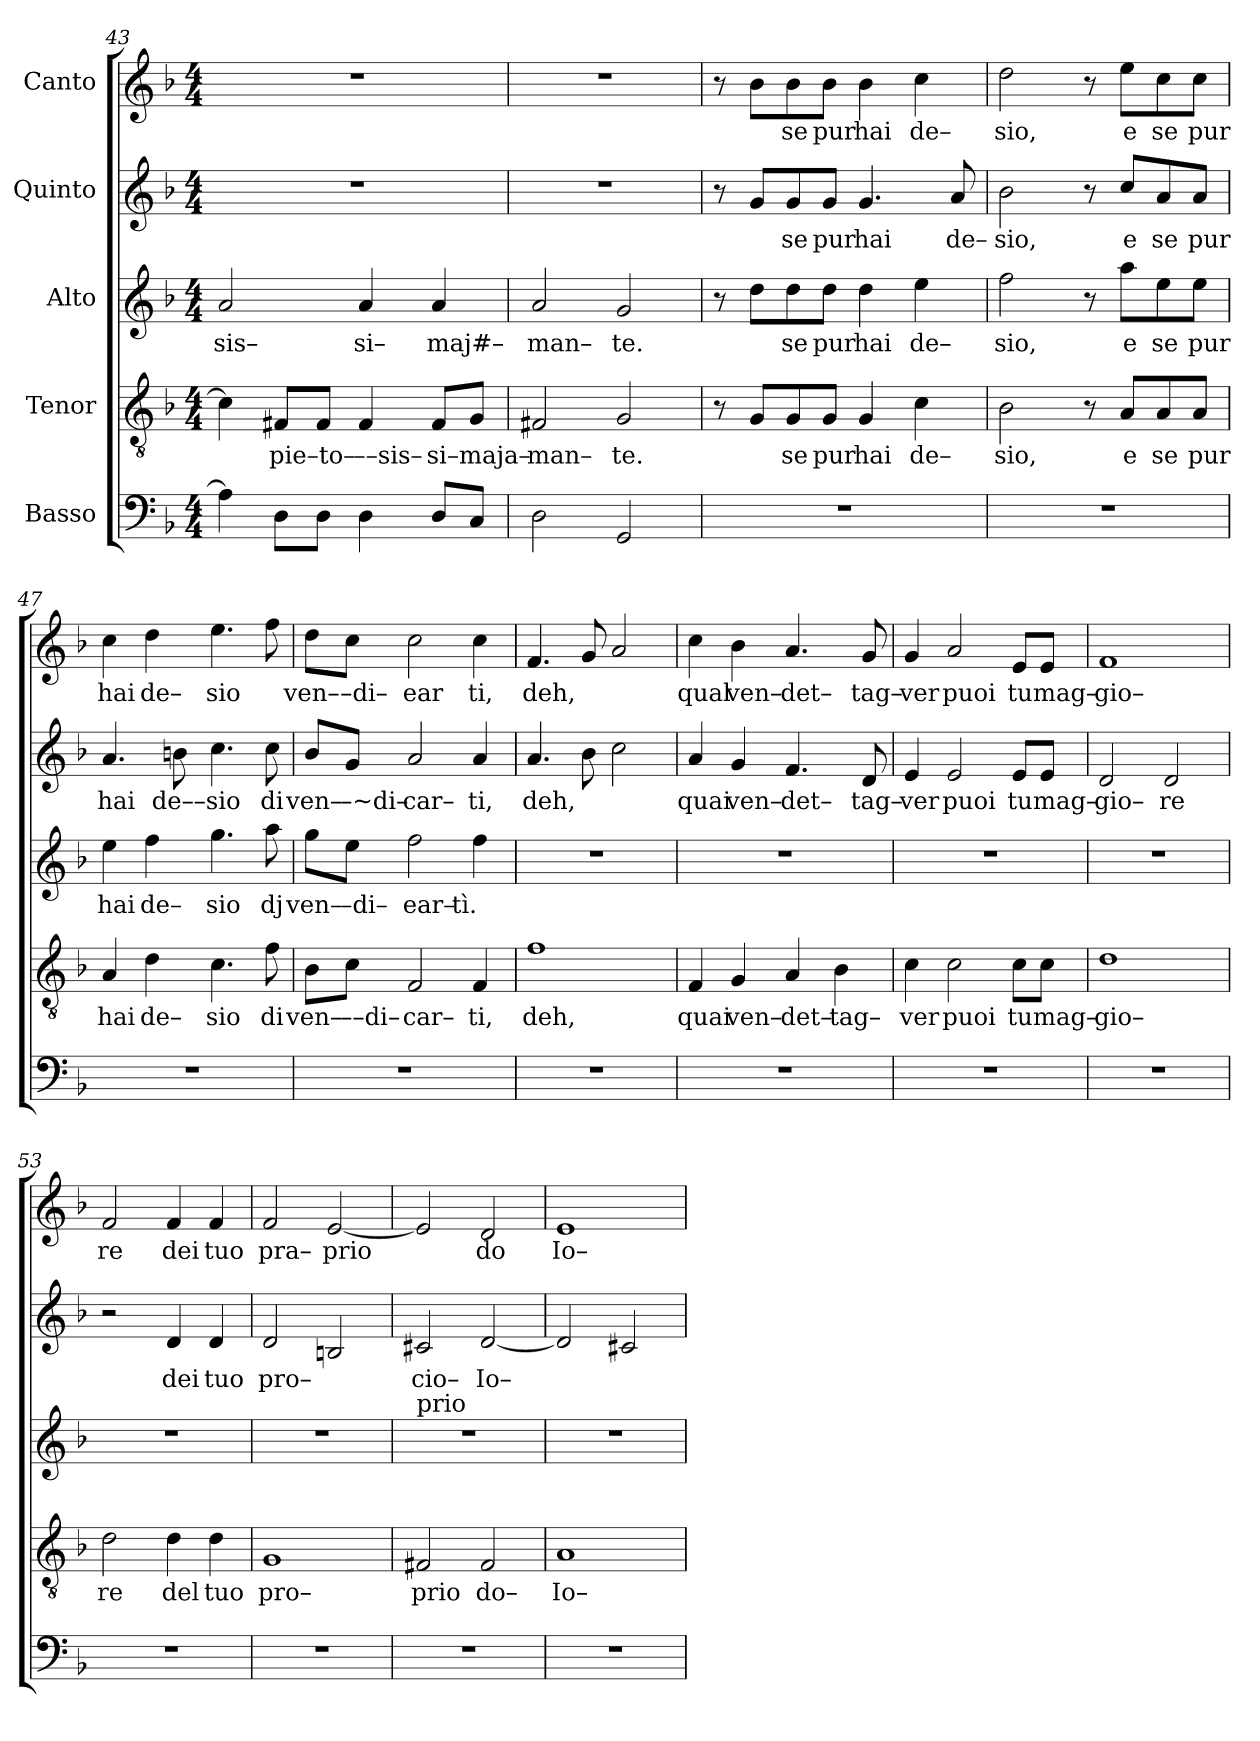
**kern	**kern	**text	**kern	**text	**kern	**text	**kern	**text
*part5	*part4	*part4	*part3	*part3	*part2	*part2	*part1	*part1
*staff5	*staff4	*staff4	*staff3	*staff3	*staff2	*staff2	*staff1	*staff1
*I"Basso	*I"Tenor	*	*I"Alto	*	*I"Quinto	*	*I"Canto	*
*clefF4	*clefGv2	*	*clefG2	*	*clefG2	*	*clefG2	*
*k[b-]	*k[b-]	*	*k[b-]	*	*k[b-]	*	*k[b-]	*
*F:	*F:	*	*F:	*	*F:	*	*F:	*
*M4/4	*M4/4	*	*M4/4	*	*M4/4	*	*M4/4	*
=43	=43	=43	=43	=43	=43	=43	=43	=43
!	!	!	!	!LO:LY:b	!	!	!	!
4A\]	4c#\]	.	2a/	sis–	1r	.	1r	.
!	!	!LO:LY:b	!	!	!	!	!	!
8D\L	8F#X/L	pie–to–	.	.	.	.	.	.
8D\J	8F#/J	.	.	.	.	.	.	.
!	!	!LO:LY:b	!	!LO:LY:b	!	!	!	!
4D\	4F#/	––sis–	4a/	si–	.	.	.	.
!	!	!LO:LY:b	!	!LO:LY:b	!	!	!	!
8D/L	8F#/L	si–maja–	4a/	maj#–	.	.	.	.
8C/J	8G/J	.	.	.	.	.	.	.
=44	=44	=44	=44	=44	=44	=44	=44	=44
!	!	!LO:LY:b	!	!LO:LY:b	!	!	!	!
2D\	2F#X/	man–	2a/	man–	1r	.	1r	.
!	!	!LO:LY:b	!	!LO:LY:b	!	!	!	!
2GG/	2G/	te.	2g/	te.	.	.	.	.
=45	=45	=45	=45	=45	=45	=45	=45	=45
1r	8r	.	8r	.	8r	.	8r	.
.	8G/L	.	8dd\L	.	8g/L	.	8b-\L	.
!	!	!LO:LY:b	!	!LO:LY:b	!	!LO:LY:b	!	!LO:LY:b
.	8G/	se	8dd\	se	8g/	se	8b-\	se
!	!	!LO:LY:b	!	!LO:LY:b	!	!LO:LY:b	!	!LO:LY:b
.	8G/J	pur	8dd\J	pur	8g/J	pur	8b-\J	pur
!	!	!LO:LY:b	!	!LO:LY:b	!	!LO:LY:b	!	!LO:LY:b
.	4G/	hai	4dd\	hai	4.g/	hai	4b-\	hai
!	!	!LO:LY:b	!	!LO:LY:b	!	!	!	!LO:LY:b
.	4c\	de–	4ee\	de–	.	.	4cc\	de–
!	!	!	!	!	!	!LO:LY:b	!	!
.	.	.	.	.	8a/	de–	.	.
=46	=46	=46	=46	=46	=46	=46	=46	=46
!	!	!LO:LY:b	!	!LO:LY:b	!	!LO:LY:b	!	!LO:LY:b
1r	2B-\	sio,	2ff\	sio,	2b-\	sio,	2dd\	sio,
.	8r	.	8r	.	8r	.	8r	.
!	!	!LO:LY:b	!	!LO:LY:b	!	!LO:LY:b	!	!LO:LY:b
.	8A/L	e	8aa\L	e	8cc/L	e	8ee\L	e
!	!	!LO:LY:b	!	!LO:LY:b	!	!LO:LY:b	!	!LO:LY:b
.	8A/	se	8ee\	se	8a/	se	8cc\	se
!	!	!LO:LY:b	!	!LO:LY:b	!	!LO:LY:b	!	!LO:LY:b
.	8A/J	pur	8ee\J	pur	8a/J	pur	8cc\J	pur
=47	=47	=47	=47	=47	=47	=47	=47	=47
!	!	!LO:LY:b	!	!LO:LY:b	!	!LO:LY:b	!	!LO:LY:b
1r	4A/	hai	4ee\	hai	4.a/	hai	4cc\	hai
!	!	!LO:LY:b	!	!LO:LY:b	!	!	!	!LO:LY:b
.	4d\	de–	4ff\	de–	.	.	4dd\	de–
!	!	!	!	!	!	!LO:LY:b	!	!
.	.	.	.	.	8bn\	de––	.	.
!	!	!LO:LY:b	!	!LO:LY:b	!	!LO:LY:b	!	!LO:LY:b
.	4.c\	sio	4.gg\	sio	4.cc\	sio	4.ee\	sio
!	!	!LO:LY:b	!	!LO:LY:b	!	!LO:LY:b	!	!
.	8f\	di	8aa\	dj	8cc\	di	8ff\	.
=48	=48	=48	=48	=48	=48	=48	=48	=48
!	!	!LO:LY:b	!	!LO:LY:b	!	!LO:LY:b	!	!LO:LY:b
1r	8B-\L	ven–	8gg\L	ven–	8b-/L	ven–	8dd\L	ven–
!	!	!LO:LY:b	!	!LO:LY:b	!	!LO:LY:b	!	!LO:LY:b
.	8c\J	––di–	8ee\J	–di–	8g/J	–~di–	8cc\J	–di–
!	!	!LO:LY:b	!	!LO:LY:b	!	!LO:LY:b	!	!LO:LY:b
.	2F/	car–	2ff\	ear–	2a/	car–	2cc\	ear
!	!	!LO:LY:b	!	!LO:LY:b	!	!LO:LY:b	!	!LO:LY:b
.	4F/	ti,	4ff\	tì.	4a/	ti,	4cc\	ti,
=49	=49	=49	=49	=49	=49	=49	=49	=49
!	!	!LO:LY:b	!	!	!	!LO:LY:b	!	!LO:LY:b
1r	1f	deh,	1r	.	4.a/	deh,	4.f/	deh,
.	.	.	.	.	8b-\	.	8g/	.
.	.	.	.	.	2cc\	.	2a/	.
=50	=50	=50	=50	=50	=50	=50	=50	=50
!	!	!LO:LY:b	!	!	!	!LO:LY:b	!	!LO:LY:b
1r	4F/	quai	1r	.	4a/	quai	4cc\	qual
!	!	!LO:LY:b	!	!	!	!LO:LY:b	!	!LO:LY:b
.	4G/	ven–	.	.	4g/	ven–	4b-\	ven–
!	!	!LO:LY:b	!	!	!	!LO:LY:b	!	!LO:LY:b
.	4A/	det–	.	.	4.f/	det–	4.a/	det–
!	!	!LO:LY:b	!	!	!	!	!	!
.	4B-\	tag–	.	.	.	.	.	.
!	!	!	!	!	!	!LO:LY:b	!	!LO:LY:b
.	.	.	.	.	8d/	tag–	8g/	tag–
=51	=51	=51	=51	=51	=51	=51	=51	=51
!	!	!LO:LY:b	!	!	!	!LO:LY:b	!	!LO:LY:b
1r	4c\	ver	1r	.	4e/	ver	4g/	ver
!	!	!LO:LY:b	!	!	!	!LO:LY:b	!	!LO:LY:b
.	2c\	puoi	.	.	2e/	puoi	2a/	puoi
!	!	!LO:LY:b	!	!	!	!LO:LY:b	!	!LO:LY:b
.	8c\L	tu	.	.	8e/L	tu	8e/L	tu
!	!	!LO:LY:b	!	!	!	!LO:LY:b	!	!LO:LY:b
.	8c\J	mag–	.	.	8e/J	mag–	8e/J	mag–
=52	=52	=52	=52	=52	=52	=52	=52	=52
!	!	!LO:LY:b	!	!	!	!LO:LY:b	!	!LO:LY:b
1r	1d	gio–	1r	.	2d/	gio–	1f	gio–
!	!	!	!	!	!	!LO:LY:b	!	!
.	.	.	.	.	2d/	re	.	.
=53	=53	=53	=53	=53	=53	=53	=53	=53
!	!	!LO:LY:b	!	!	!	!	!	!LO:LY:b
1r	2d\	re	1r	.	2r	.	2f/	re
!	!	!LO:LY:b	!	!	!	!LO:LY:b	!	!LO:LY:b
.	4d\	del	.	.	4d/	dei	4f/	dei
!	!	!LO:LY:b	!	!	!	!LO:LY:b	!	!LO:LY:b
.	4d\	tuo	.	.	4d/	tuo	4f/	tuo
=54	=54	=54	=54	=54	=54	=54	=54	=54
!	!	!LO:LY:b	!	!	!	!LO:LY:b	!	!LO:LY:b
1r	1G	pro–	1r	.	2d/	pro–	2f/	pra–
!	!	!	!	!	!	!	!	!LO:LY:b
.	.	.	.	.	2Bn/	.	[2e/	prio
=55	=55	=55	=55	=55	=55	=55	=55	=55
!	!	!	!LO:TX:a:t=prio	!	!	!	!	!
!	!	!LO:LY:b	!	!	!	!LO:LY:b	!	!
1r	2F#X/	prio	1r	.	2c#X/	cio–	2e/]	.
!	!	!LO:LY:b	!	!	!	!LO:LY:b	!	!LO:LY:b
.	2F#/	do–	.	.	[2d/	Io–	2d/	do
=56	=56	=56	=56	=56	=56	=56	=56	=56
!	!	!LO:LY:b	!	!	!	!	!	!LO:LY:b
1r	1A	Io–	1r	.	2d/]	.	1e	Io–
.	.	.	.	.	2c#X/	.	.	.
=	=	=	=	=	=	=	=	=
*-	*-	*-	*-	*-	*-	*-	*-	*-
